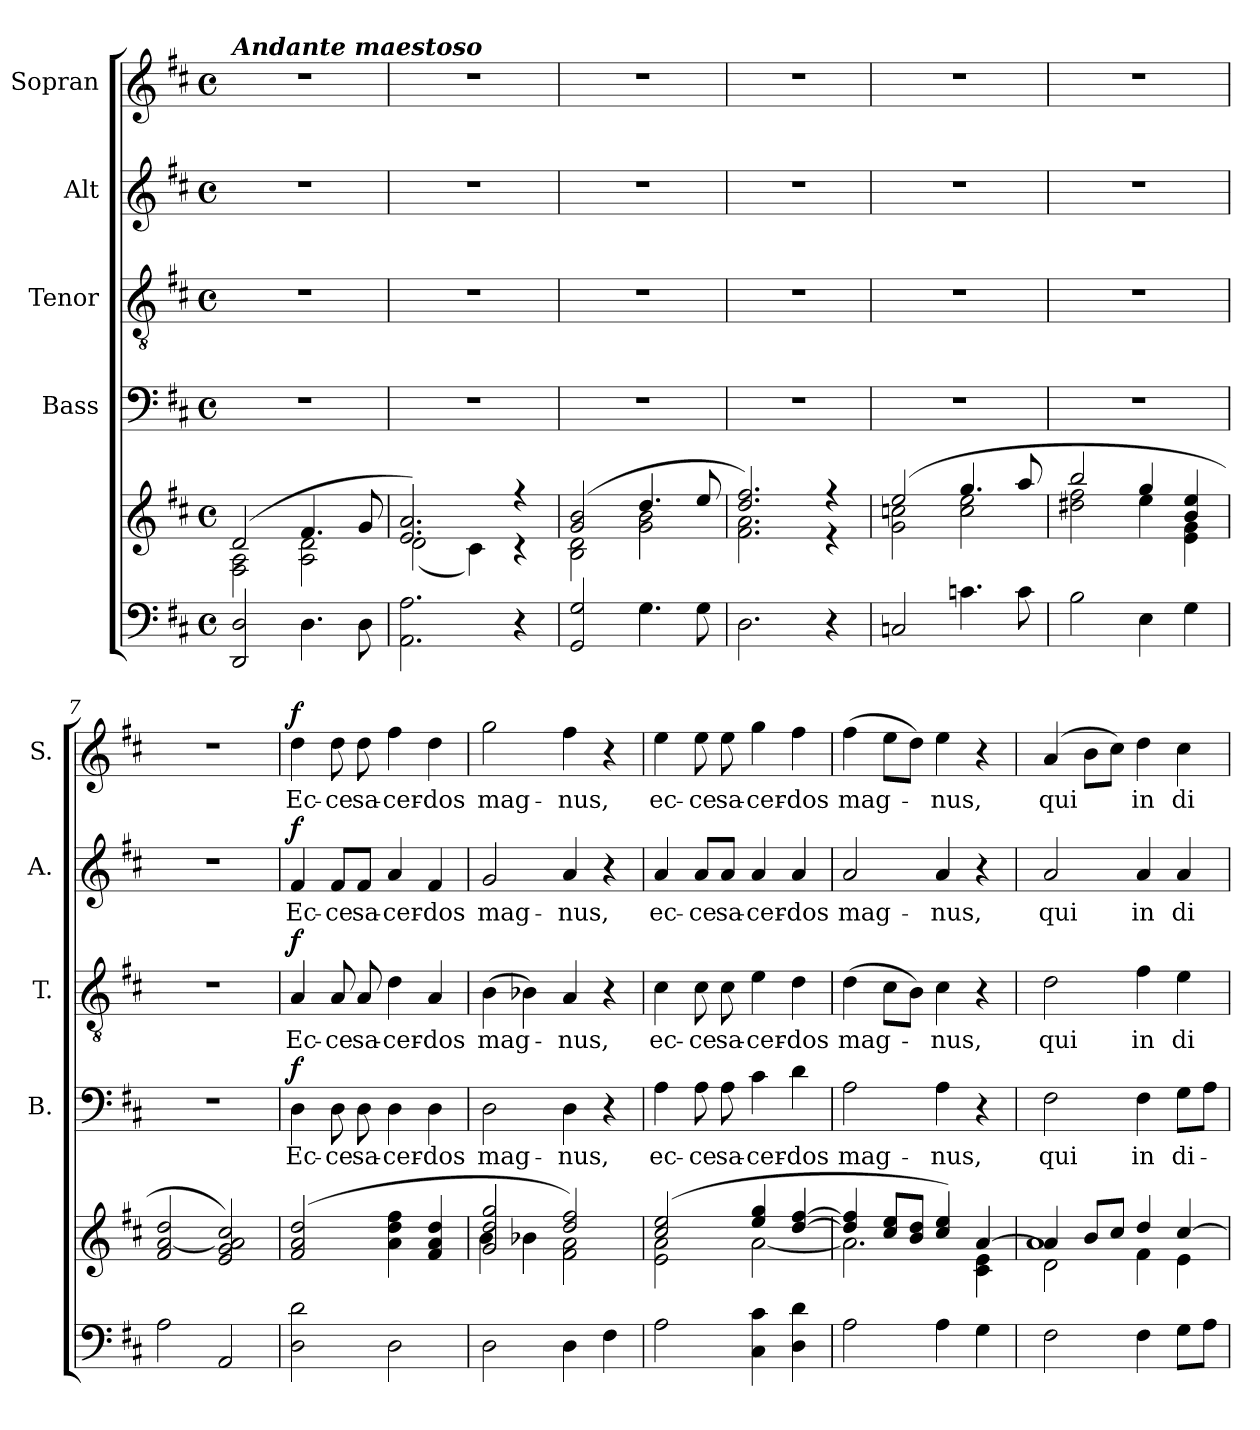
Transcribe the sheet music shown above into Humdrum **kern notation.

**kern	**kern	**kern	**text	**dynam	**kern	**text	**dynam	**kern	**text	**dynam	**kern	**text	**dynam
*part5	*part5	*part4	*part4	*part4	*part3	*part3	*part3	*part2	*part2	*part2	*part1	*part1	*part1
*staff6	*staff5	*staff4	*staff4	*staff4	*staff3	*staff3	*staff3	*staff2	*staff2	*staff2	*staff1	*staff1	*staff1
*	*	*I"Bass	*	*	*I"Tenor	*	*	*I"Alt	*	*	*I"Sopran	*	*
*	*	*I'B.	*	*	*I'T.	*	*	*I'A.	*	*	*I'S.	*	*
*clefF4	*clefG2	*clefF4	*	*	*clefGv2	*	*	*clefG2	*	*	*clefG2	*	*
*k[f#c#]	*k[f#c#]	*k[f#c#]	*	*	*k[f#c#]	*	*	*k[f#c#]	*	*	*k[f#c#]	*	*
*D:	*D:	*D:	*	*	*D:	*	*	*D:	*	*	*D:	*	*
*M4/4	*M4/4	*M4/4	*	*	*M4/4	*	*	*M4/4	*	*	*M4/4	*	*
*met(c)	*met(c)	*met(c)	*	*	*met(c)	*	*	*met(c)	*	*	*met(c)	*	*
=1	=1	=1	=1	=1	=1	=1	=1	=1	=1	=1	=1	=1	=1
*	*^	*	*	*	*	*	*	*	*	*	*	*	*
!	!	!	!	!	!	!	!	!	!	!	!	!LO:TX:a:Bi:t=Andante maestoso	!	!
2DD/ 2D/	(2d/	2F#\ 2A\	1r	.	.	1r	.	.	1r	.	.	1r	.	.
4.D\	4.f#/	2A\ 2d\	.	.	.	.	.	.	.	.	.	.	.	.
8D\	8g/	.	.	.	.	.	.	.	.	.	.	.	.	.
=2	=2	=2	=2	=2	=2	=2	=2	=2	=2	=2	=2	=2	=2	=2
2.AA\ 2.A\	2.e/ 2.a/)	(<2d\	1r	.	.	1r	.	.	1r	.	.	1r	.	.
.	.	4c#\)	.	.	.	.	.	.	.	.	.	.	.	.
4r	4r	4r	.	.	.	.	.	.	.	.	.	.	.	.
=3	=3	=3	=3	=3	=3	=3	=3	=3	=3	=3	=3	=3	=3	=3
2GG/ 2G/	(2g/ 2b/	2B\ 2d\	1r	.	.	1r	.	.	1r	.	.	1r	.	.
4.G\	4.dd/	2g\ 2b\	.	.	.	.	.	.	.	.	.	.	.	.
8G\	8ee/	.	.	.	.	.	.	.	.	.	.	.	.	.
=4	=4	=4	=4	=4	=4	=4	=4	=4	=4	=4	=4	=4	=4	=4
2.D\	2.dd/ 2.ff#/)	2.f#\ 2.a\	1r	.	.	1r	.	.	1r	.	.	1r	.	.
4r	4r	4r	.	.	.	.	.	.	.	.	.	.	.	.
=5	=5	=5	=5	=5	=5	=5	=5	=5	=5	=5	=5	=5	=5	=5
2Cn/	(2ee/	2g\ 2ccn\	1r	.	.	1r	.	.	1r	.	.	1r	.	.
4.cn\	4.gg/	2cc\ 2ee\	.	.	.	.	.	.	.	.	.	.	.	.
8c\	8aa/	.	.	.	.	.	.	.	.	.	.	.	.	.
=6	=6	=6	=6	=6	=6	=6	=6	=6	=6	=6	=6	=6	=6	=6
2B\	2bb/	2dd#X\ 2ff#\	1r	.	.	1r	.	.	1r	.	.	1r	.	.
4E\	4gg/	4ee\	.	.	.	.	.	.	.	.	.	.	.	.
4G\	4b/ 4ee/	4e\ 4g\	.	.	.	.	.	.	.	.	.	.	.	.
*	*v	*v	*	*	*	*	*	*	*	*	*	*	*	*
=7	=7	=7	=7	=7	=7	=7	=7	=7	=7	=7	=7	=7	=7
2A\	2f#/ [2a/ 2dd/	1r	.	.	1r	.	.	1r	.	.	1r	.	.
2AA/	2e/ 2g/ 2a/] 2cc#/)	.	.	.	.	.	.	.	.	.	.	.	.
!!LO:LB:g=z
=8	=8	=8	=8	=8	=8	=8	=8	=8	=8	=8	=8	=8	=8
!	!	!	!LO:LY:b	!LO:DY:a	!	!LO:LY:b	!LO:DY:a	!	!LO:LY:b	!LO:DY:a	!	!LO:LY:b	!LO:DY:a
2D\ 2d\	(2f#/ 2a/ 2dd/	4D\	Ec-	f	4A/	Ec-	f	4f#/	Ec-	f	4dd\	Ec-	f
!	!	!	!LO:LY:b	!	!	!LO:LY:b	!	!	!LO:LY:b	!	!	!LO:LY:b	!
.	.	8D\	-ce	.	8A/	-ce	.	8f#/L	-ce	.	8dd\	-ce	.
!	!	!	!LO:LY:b	!	!	!LO:LY:b	!	!	!LO:LY:b	!	!	!LO:LY:b	!
.	.	8D\	sa-	.	8A/	sa-	.	8f#/J	sa-	.	8dd\	sa-	.
!	!	!	!LO:LY:b	!	!	!LO:LY:b	!	!	!LO:LY:b	!	!	!LO:LY:b	!
2D\	4a\ 4dd\ 4ff#\	4D\	-cer-	.	4d\	-cer-	.	4a/	-cer-	.	4ff#\	-cer-	.
!	!	!	!LO:LY:b	!	!	!LO:LY:b	!	!	!LO:LY:b	!	!	!LO:LY:b	!
.	4f#/ 4a/ 4dd/	4D\	-dos	.	4A/	-dos	.	4f#/	-dos	.	4dd\	-dos	.
=9	=9	=9	=9	=9	=9	=9	=9	=9	=9	=9	=9	=9	=9
*	*^	*	*	*	*	*	*	*	*	*	*	*	*
!	!	!	!	!LO:LY:b	!	!	!LO:LY:b	!	!	!LO:LY:b	!	!	!LO:LY:b	!
2D\	2g/ 2dd/ 2gg/	4b\	2D\	mag-	.	(>4B\	mag-	.	2g/	mag-	.	2gg\	mag-	.
.	.	4b-X\	.	.	.	4B-X\)	.	.	.	.	.	.	.	.
!	!	!	!	!LO:LY:b	!	!	!LO:LY:b	!	!	!LO:LY:b	!	!	!LO:LY:b	!
4D\	2dd/ 2ff#/)	2f#\ 2a\	4D\	-nus,	.	4A/	-nus,	.	4a/	-nus,	.	4ff#\	-nus,	.
4F#\	.	.	4r	.	.	4r	.	.	4r	.	.	4r	.	.
=10	=10	=10	=10	=10	=10	=10	=10	=10	=10	=10	=10	=10	=10	=10
!	!	!	!	!LO:LY:b	!	!	!LO:LY:b	!	!	!LO:LY:b	!	!	!LO:LY:b	!
2A\	(2cc#/ 2ee/	2e\ 2a\	4A\	ec-	.	4c#\	ec-	.	4a/	ec-	.	4ee\	ec-	.
!	!	!	!	!LO:LY:b	!	!	!LO:LY:b	!	!	!LO:LY:b	!	!	!LO:LY:b	!
.	.	.	8A\	-ce	.	8c#\	-ce	.	8a/L	-ce	.	8ee\	-ce	.
!	!	!	!	!LO:LY:b	!	!	!LO:LY:b	!	!	!LO:LY:b	!	!	!LO:LY:b	!
.	.	.	8A\	sa-	.	8c#\	sa-	.	8a/J	sa-	.	8ee\	sa-	.
!	!	!	!	!LO:LY:b	!	!	!LO:LY:b	!	!	!LO:LY:b	!	!	!LO:LY:b	!
4C#\ 4c#\	4ee/ 4gg/	[<2a\	4c#\	-cer-	.	4e\	-cer-	.	4a/	-cer-	.	4gg\	-cer-	.
!	!	!	!	!LO:LY:b	!	!	!LO:LY:b	!	!	!LO:LY:b	!	!	!LO:LY:b	!
4D\ 4d\	[>4dd/ [>4ff#/	.	4d\	-dos	.	4d\	-dos	.	4a/	-dos	.	4ff#\	-dos	.
=11	=11	=11	=11	=11	=11	=11	=11	=11	=11	=11	=11	=11	=11	=11
!	!	!	!	!LO:LY:b	!	!	!LO:LY:b	!	!	!LO:LY:b	!	!	!LO:LY:b	!
2A\	4dd/] 4ff#/]	2.a\]	2A\	mag-	.	(>4d\	mag-	.	2a/	mag-	.	(>4ff#\	mag-	.
.	8cc#/ 8ee/L	.	.	.	.	8c#\L	.	.	.	.	.	8ee\L	.	.
.	8b/ 8dd/J	.	.	.	.	8B\J)	.	.	.	.	.	8dd\J)	.	.
!	!	!	!	!LO:LY:b	!	!	!LO:LY:b	!	!	!LO:LY:b	!	!	!LO:LY:b	!
4A\	4cc#/ 4ee/)	.	4A\	-nus,	.	4c#\	-nus,	.	4a/	-nus,	.	4ee\	-nus,	.
4G\	[>4a/	4c#\ 4e\	4r	.	.	4r	.	.	4r	.	.	4r	.	.
=12	=12	=12	=12	=12	=12	=12	=12	=12	=12	=12	=12	=12	=12	=12
*	*	*^	*	*	*	*	*	*	*	*	*	*	*	*
!	!	!	!	!	!LO:LY:b	!	!	!LO:LY:b	!	!	!LO:LY:b	!	!	!LO:LY:b	!
2F#\	4a/]	2d\	1a	2F#\	qui	.	2d\	qui	.	2a/	qui	.	(4a/	qui	.
.	8b/L	.	.	.	.	.	.	.	.	.	.	.	8b\L	.	.
.	8cc#/J	.	.	.	.	.	.	.	.	.	.	.	8cc#\J)	.	.
!	!	!	!	!	!LO:LY:b	!	!	!LO:LY:b	!	!	!LO:LY:b	!	!	!LO:LY:b	!
4F#\	4dd/	4f#\	.	4F#\	in	.	4f#\	in	.	4a/	in	.	4dd\	in	.
!	!	!	!	!	!LO:LY:b	!	!	!LO:LY:b	!	!	!LO:LY:b	!	!	!LO:LY:b	!
8G\L	[>4cc#/	4e\	.	8G\L	di-	.	4e\	di-	.	4a/	di-	.	4cc#\	di-	.
8A\J	.	.	.	8A\J	.	.	.	.	.	.	.	.	.	.	.
*	*v	*v	*v	*	*	*	*	*	*	*	*	*	*	*	*
=	=	=	=	=	=	=	=	=	=	=	=	=	=
*-	*-	*-	*-	*-	*-	*-	*-	*-	*-	*-	*-	*-	*-
